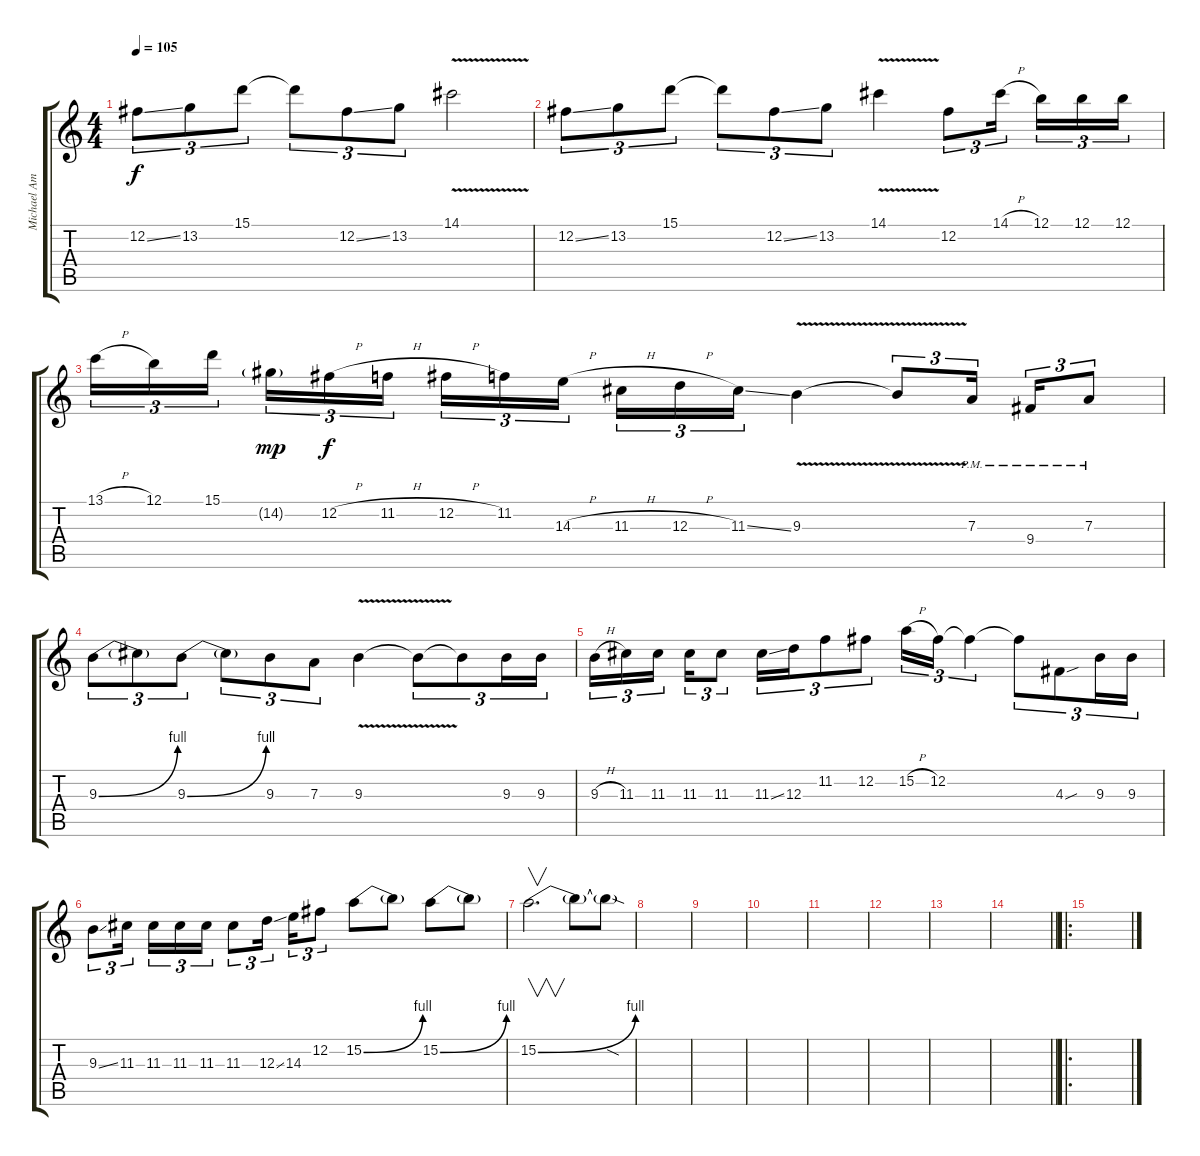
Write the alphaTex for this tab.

\track ("Michael Ammot (Lead)" "Michael Am") {instrument distortionguitar}
\staff {score tabs}
\tuning (B3 Gb3 D3 A2 E2 B1) {hide}
\ts (4 4)
\tempo 105
\clef g2
\ks c
12.2{ss}.8{tu (3 2) dy f} 13.2.8{tu (3 2)} 15.1.8{tu (3 2)} 15.1{t}.8{tu (3 2)} 12.2{ss}.8{tu (3 2)} 13.2.8{tu (3 2)} 14.1{v}.2 |
12.2{ss}.8{tu (3 2)} 13.2.8{tu (3 2)} 15.1.8{tu (3 2)} 15.1{t}.8{tu (3 2)} 12.2{ss}.8{tu (3 2)} 13.2.8{tu (3 2)} 14.1{v}.4 12.2.8{tu (3 2)} 14.1{h}.16{tu (3 2) beam splitsecondary} 12.1.16{tu (3 2)} 12.1.16{tu (3 2)} 12.1.16{tu (3 2)} |
13.1{h}.16{tu (3 2)} 12.1.16{tu (3 2)} 15.1.16{tu (3 2) beam splitsecondary} 14.2{g}.16{tu (3 2) dy mp} 12.2{h}.16{tu (3 2) dy f} 11.2{h}.16{tu (3 2)} 12.2{h}.16{tu (3 2)} 11.2.16{tu (3 2)} 14.3{h}.16{tu (3 2) beam splitsecondary} 11.3{h}.16{tu (3 2)} 12.3{h}.16{tu (3 2)} 11.3{ss}.16{tu (3 2)} 9.3{v}.4 9.3{v t}.8{tu (3 2)} 7.3{pm}.16{tu (3 2) beam splitsecondary} 9.4{pm}.16{tu (3 2)} 7.3{pm}.8{tu (3 2)} |
9.3{be (bend 0 0 60 4)}.8{tu (3 2)} 9.3{t}.8{tu (3 2)} 9.3{be (bend 0 0 60 4)}.8{tu (3 2)} 9.3{t}.8{tu (3 2)} 9.3.8{tu (3 2)} 7.3.8{tu (3 2)} 9.3{v}.4 9.3{t}.8{tu (3 2)} 9.3{t}.8{tu (3 2)} 9.3.16{tu (3 2)} 9.3.16{tu (3 2)} |
9.3{h}.16{tu (3 2)} 11.3.16{tu (3 2)} 11.3.16{tu (3 2) beam splitsecondary} 11.3.16{tu (3 2)} 11.3.8{tu (3 2)} 11.3{ss}.16{tu (3 2)} 12.3.16{tu (3 2)} 11.2.8{tu (3 2)} 12.2.8{tu (3 2)} 15.2{h}.16{tu (3 2)} 12.2.16{tu (3 2)} 12.2{t}.4{tu (3 2)} 12.2{t}.8{tu (3 2)} 4.3{sou}.8{tu (3 2)} 9.3.16{tu (3 2)} 9.3.16{tu (3 2)} |
9.3{ss}.8{tu (3 2)} 11.3.16{tu (3 2) beam splitsecondary} 11.3.16{tu (3 2)} 11.3.16{tu (3 2)} 11.3.16{tu (3 2)} 11.3.8{tu (3 2)} 12.3{ss}.16{tu (3 2) beam splitsecondary} 14.3.16{tu (3 2)} 12.2.8{tu (3 2)} 15.2{be (bend 0 0 60 4)}.8 15.2{t}.8 15.2{be (bend 0 0 60 4)}.8 15.2{t}.8 |
15.2{be (bend 0 0 60 4)}.2{v d} 15.2{t}.8 15.2{sod t}.8 |
|
|
|
|
|
|
\barLineRight lightlight
|
\ro
